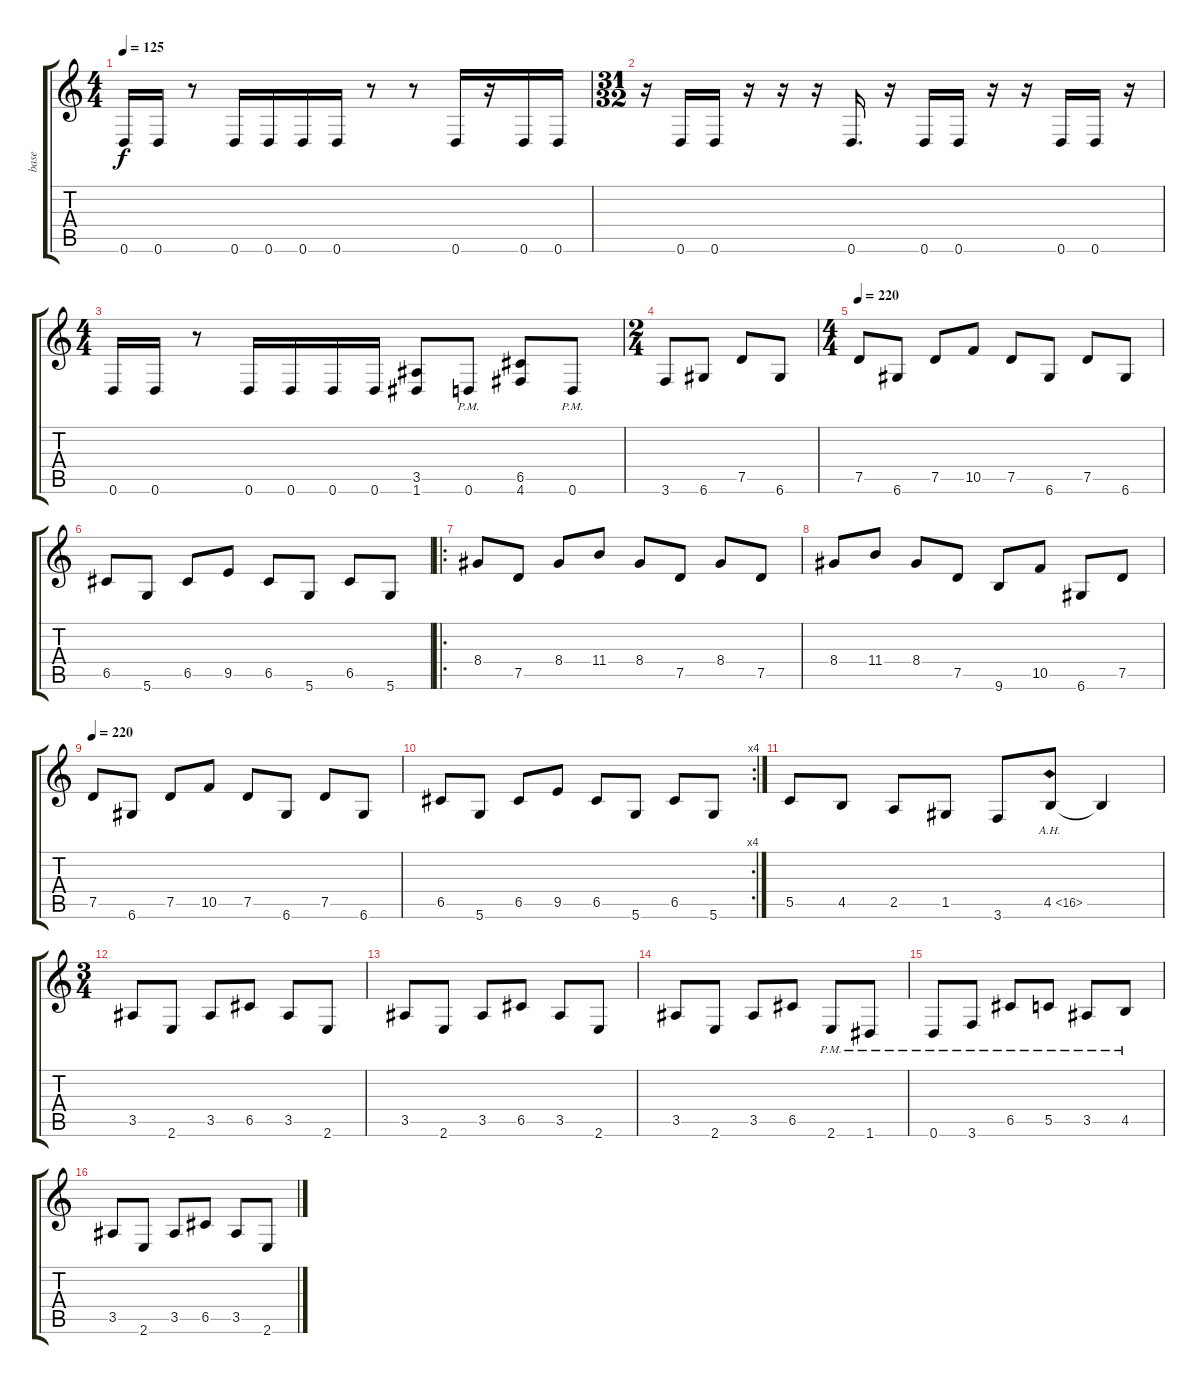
\track ("base" "base") {instrument distortionguitar}
\staff {score tabs}
\tuning (D4 A3 F3 C3 G2 D2) {hide}
\ts (4 4)
\tempo 125
\clef g2
\ks c
0.6.16{dy f} 0.6.16 r.8 0.6.16 0.6.16 0.6.16 0.6.16 r.8 r.8 0.6.16 r.16 0.6.16 0.6.16 |
\ts (31 32)
r.16 0.6.16 0.6.16 r.16 r.16 r.16 0.6.16{d} r.16 0.6.16 0.6.16 r.16 r.16 0.6.16 0.6.16 r.16 |
\ts (4 4)
0.6.16 0.6.16 r.8 0.6.16 0.6.16 0.6.16 0.6.16 (3.5 1.6).8 0.6{pm}.8 (6.5 4.6).8 0.6{pm}.8 |
\ts (2 4)
3.6.8 6.6.8 7.5.8 6.6.8 |
\ts (4 4)
\tempo 220
7.5.8 6.6.8 7.5.8 10.5.8 7.5.8 6.6.8 7.5.8 6.6.8 |
6.5.8 5.6.8 6.5.8 9.5.8 6.5.8 5.6.8 6.5.8 5.6.8 |
\ro
8.4.8 7.5.8 8.4.8 11.4.8 8.4.8 7.5.8 8.4.8 7.5.8 |
8.4.8 11.4.8 8.4.8 7.5.8 9.6.8 10.5.8 6.6.8 7.5.8 |
\tempo 220
7.5.8 6.6.8 7.5.8 10.5.8 7.5.8 6.6.8 7.5.8 6.6.8 |
\rc 4
6.5.8 5.6.8 6.5.8 9.5.8 6.5.8 5.6.8 6.5.8 5.6.8 |
5.5.8 4.5.8 2.5.8 1.5.8 3.6.8 4.5{ah 12}.8 4.5{t}.4 |
\ts (3 4)
3.5.8 2.6.8 3.5.8 6.5.8 3.5.8 2.6.8 |
3.5.8 2.6.8 3.5.8 6.5.8 3.5.8 2.6.8 |
3.5.8 2.6.8 3.5.8 6.5.8 2.6{pm}.8 1.6{pm}.8 |
0.6{pm}.8 3.6{pm}.8 6.5{pm}.8 5.5{pm}.8 3.5{pm}.8 4.5{pm}.8 |
3.5.8 2.6.8 3.5.8 6.5.8 3.5.8 2.6.8
